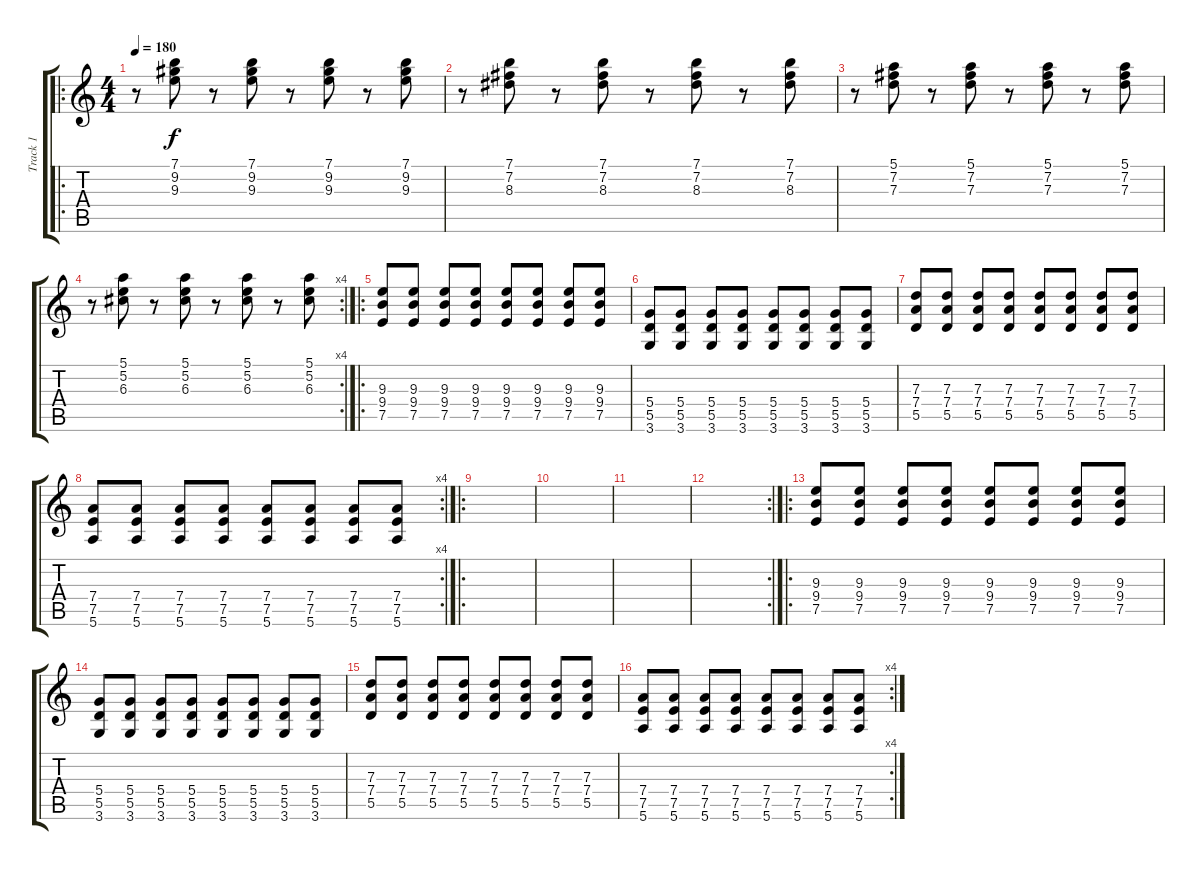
\track ("Track 1" "Track 1") {instrument electricguitarclean}
\staff {score tabs}
\tuning (E4 B3 G3 D3 A2 E2) {hide}
\ro
\ts (4 4)
\tempo 180
\clef g2
\ks c
r.8{dy f instrument electricguitarclean} (7.1 9.2 9.3).8 r.8 (7.1 9.2 9.3).8 r.8 (7.1 9.2 9.3).8 r.8 (7.1 9.2 9.3).8 |
r.8 (7.1 7.2 8.3).8 r.8 (7.1 7.2 8.3).8 r.8 (7.1 7.2 8.3).8 r.8 (7.1 7.2 8.3).8 |
r.8 (5.1 7.2 7.3).8 r.8 (5.1 7.2 7.3).8 r.8 (5.1 7.2 7.3).8 r.8 (5.1 7.2 7.3).8 |
\rc 4
r.8 (5.1 5.2 6.3).8 r.8 (5.1 5.2 6.3).8 r.8 (5.1 5.2 6.3).8 r.8 (5.1 5.2 6.3).8 |
\ro
(9.3 9.4 7.5).8{instrument distortionguitar} (9.3 9.4 7.5).8 (9.3 9.4 7.5).8 (9.3 9.4 7.5).8 (9.3 9.4 7.5).8 (9.3 9.4 7.5).8 (9.3 9.4 7.5).8 (9.3 9.4 7.5).8 |
(5.4 5.5 3.6).8 (5.4 5.5 3.6).8 (5.4 5.5 3.6).8 (5.4 5.5 3.6).8 (5.4 5.5 3.6).8 (5.4 5.5 3.6).8 (5.4 5.5 3.6).8 (5.4 5.5 3.6).8 |
(7.3 7.4 5.5).8 (7.3 7.4 5.5).8 (7.3 7.4 5.5).8 (7.3 7.4 5.5).8 (7.3 7.4 5.5).8 (7.3 7.4 5.5).8 (7.3 7.4 5.5).8 (7.3 7.4 5.5).8 |
\rc 4
(7.4 7.5 5.6).8 (7.4 7.5 5.6).8 (7.4 7.5 5.6).8 (7.4 7.5 5.6).8 (7.4 7.5 5.6).8 (7.4 7.5 5.6).8 (7.4 7.5 5.6).8 (7.4 7.5 5.6).8 |
\ro
|
|
|
\rc 2
|
\ro
(9.3 9.4 7.5).8{instrument distortionguitar} (9.3 9.4 7.5).8 (9.3 9.4 7.5).8 (9.3 9.4 7.5).8 (9.3 9.4 7.5).8 (9.3 9.4 7.5).8 (9.3 9.4 7.5).8 (9.3 9.4 7.5).8 |
(5.4 5.5 3.6).8 (5.4 5.5 3.6).8 (5.4 5.5 3.6).8 (5.4 5.5 3.6).8 (5.4 5.5 3.6).8 (5.4 5.5 3.6).8 (5.4 5.5 3.6).8 (5.4 5.5 3.6).8 |
(7.3 7.4 5.5).8 (7.3 7.4 5.5).8 (7.3 7.4 5.5).8 (7.3 7.4 5.5).8 (7.3 7.4 5.5).8 (7.3 7.4 5.5).8 (7.3 7.4 5.5).8 (7.3 7.4 5.5).8 |
\rc 4
(7.4 7.5 5.6).8 (7.4 7.5 5.6).8 (7.4 7.5 5.6).8 (7.4 7.5 5.6).8 (7.4 7.5 5.6).8 (7.4 7.5 5.6).8 (7.4 7.5 5.6).8 (7.4 7.5 5.6).8
